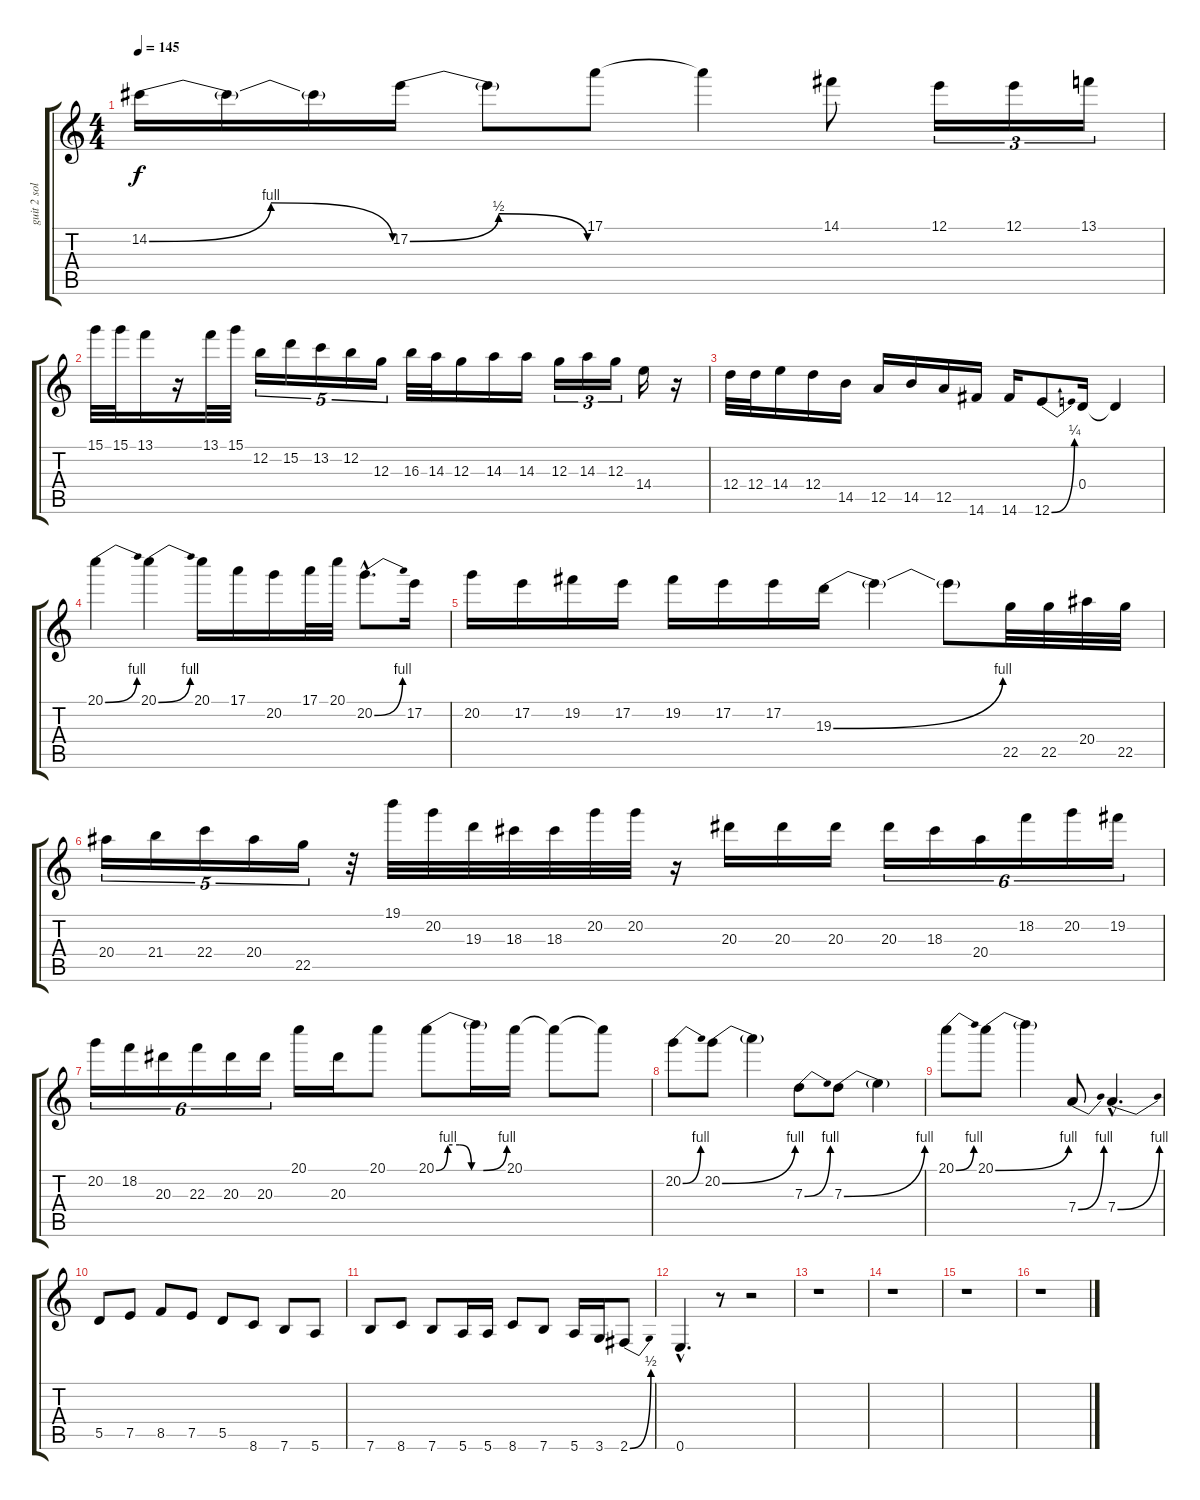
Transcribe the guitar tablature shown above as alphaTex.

\track ("guit 2 solo" "guit 2 sol") {instrument distortionguitar}
\staff {score tabs}
\tuning (E4 B3 G3 D3 A2 E2) {hide}
\ts (4 4)
\tempo 145
\clef g2
\ks c
14.2{be (bendrelease 0 0 30 4 30 4 60 0)}.16{dy f} 14.2{t}.16 14.2{t}.16 17.2{be (bendrelease 0 0 30 2 30 2 60 0)}.16 17.2{t}.8 17.1.8 17.1{t}.4 14.1.8 12.1.16{tu (3 2)} 12.1.16{tu (3 2)} 13.1.16{tu (3 2)} |
15.1.32 15.1.32 13.1.16 r.16 13.1.32 15.1.32 12.2.16{tu (5 4)} 15.2.16{tu (5 4)} 13.2.16{tu (5 4)} 12.2.16{tu (5 4)} 12.3.16{tu (5 4)} 16.3.32 14.3.32 12.3.16 14.3.16 14.3.16 12.3.16{tu (3 2)} 14.3.16{tu (3 2)} 12.3.16{tu (3 2)} 14.4.16 r.16 |
12.4.32 12.4.32 14.4.16 12.4.16 14.5.16 12.5.16 14.5.16 12.5.16 14.6.16 14.6.16 12.6{be (bend 0 0 60 1)}.8 0.4.16 0.4{t}.4 |
20.1{be (bend 0 0 60 4)}.4 20.1{be (bend 0 0 60 4)}.4 20.1.16 17.1.16 20.2.16 17.1.32 20.1.32 20.2{be (bend 0 0 60 4) hac}.8{d} 17.2.16 |
20.2.16 17.2.16 19.2.16 17.2.16 19.2.16 17.2.16 17.2.16 19.3{be (bend 0 0 60 4)}.16 19.3{t}.4 19.3{t}.8 22.5.32 22.5.32 20.4.32 22.5.32 |
20.4.16{tu (5 4)} 21.4.16{tu (5 4)} 22.4.16{tu (5 4)} 20.4.16{tu (5 4)} 22.5.16{tu (5 4)} r.32 19.1.32 20.2.32 19.3.32 18.3.32 18.3.32 20.2.32 20.2.32 r.16 20.3.16 20.3.16 20.3.16 20.3.16{tu (6 4)} 18.3.16{tu (6 4)} 20.4.16{tu (6 4)} 18.2.16{tu (6 4)} 20.2.16{tu (6 4)} 19.2.16{tu (6 4)} |
20.2.16{tu (6 4)} 18.2.16{tu (6 4)} 20.3.16{tu (6 4)} 22.3.16{tu (6 4)} 20.3.16{tu (6 4)} 20.3.16{tu (6 4)} 20.1.16 20.3.16 20.1.8 20.1{be (custom 0 0 10 4 20 4 30 0 40 0 60 4)}.8 20.1{t}.16 20.1.16 20.1{t}.8 20.1{t}.8 |
20.2{be (bend 0 0 60 4)}.8 20.2{be (bend 0 0 60 4)}.8 20.2{t}.4 7.3{be (bend 0 0 60 4)}.8 7.3{be (bend 0 0 60 4)}.8 7.3{t}.4 |
20.1{be (bend 0 0 60 4)}.8 20.1{be (bend 0 0 60 4)}.8 20.1{t}.4 7.4{be (bend 0 0 60 4)}.8 7.4{be (bend 0 0 60 4) hac}.4{d} |
5.5.8 7.5.8 8.5.8 7.5.8 5.5.8 8.6.8 7.6.8 5.6.8 |
7.6.8 8.6.8 7.6.8 5.6.16 5.6.16 8.6.8 7.6.8 5.6.16 3.6.16 2.6{be (bend 0 0 60 2)}.8 |
0.6{hac}.4{d} r.8 r.2 |
r.1 |
r.1 |
r.1 |
r.1
